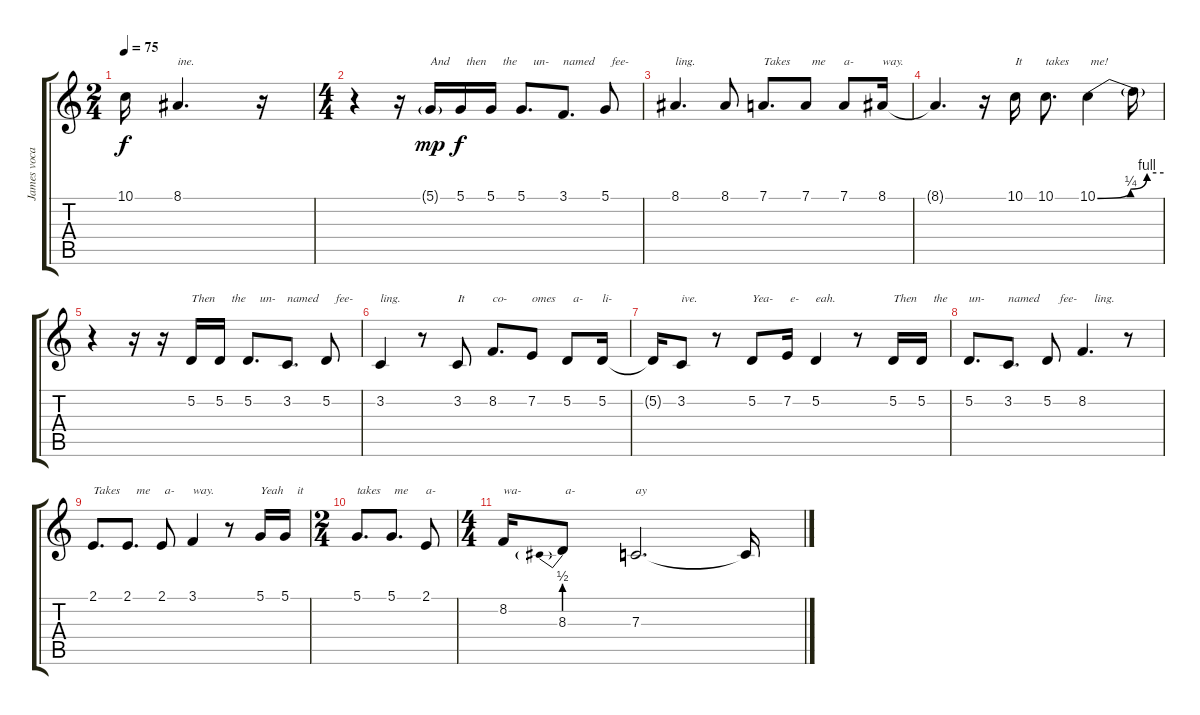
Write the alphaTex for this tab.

\track ("James vocals" "James voca") {instrument bassoon}
\staff {score tabs}
\tuning (D4 A3 F3 C3 G2 C2) {hide}
\ts (2 4)
\tempo 75
\clef g2
\ks c
10.1{t}.16{dy f} 8.1.4{d txt "ine."} r.16 |
\ts (4 4)
r.4 r.16 5.1{g}.16{txt "And" dy mp} 5.1.16{txt "  then" dy f} 5.1.16{txt "    the"} 5.1.8{d txt "    un-"} 3.1.8{d txt "named"} 5.1.8{txt "  fee-"} |
8.1.4{d txt "ling."} 8.1.8 7.1.8{d txt "Takes"} 7.1.8{txt "  me"} 7.1.8{txt "a-"} 8.1.16{txt "way."} |
8.1{t}.4{d} r.16 10.1.16{txt "It"} 10.1.8{d txt "takes"} 10.1{be (custom 0 0 30 1 45 4 60 4)}.4{txt " me!"} 10.1{t}.16 |
r.4 r.16 r.16 5.2.16{txt "Then"} 5.2.16{txt "    the"} 5.2.8{d txt "    un-"} 3.2.8{d txt "named"} 5.2.8{txt "   fee-"} |
3.2.4{txt "ling."} r.8 3.2.8{txt "It"} 8.2.8{d txt "co-"} 7.2.8{txt "omes"} 5.2.8{txt "  a-"} 5.2.16{txt "li-"} |
5.2{t}.16 3.2.8{txt "ive."} r.8 5.2.8{txt "Yea-"} 7.2.16{txt " e-"} 5.2.4{txt "eah."} r.8 5.2.16{txt "Then"} 5.2.16{txt "    the"} |
5.2.8{d txt "un-"} 3.2.8{d txt "named"} 5.2.8{txt "    fee-"} 8.2.4{d txt "    ling."} r.8 |
2.1.8{d txt "Takes"} 2.1.8{d txt "   me"} 2.1.8{txt " a-"} 3.1.4{txt "way."} r.8 5.1.16{txt "Yeah"} 5.1.16{txt "    it"} |
\ts (2 4)
5.1.8{d txt "takes"} 5.1.8{d txt " me"} 2.1.8{txt "a-"} |
\ts (4 4)
8.2.16{txt "wa-"} 8.3{be (prebend 0 2 60 2)}.8{txt " a-"} 7.3.2{d txt "ay"} 7.3{t}.16
